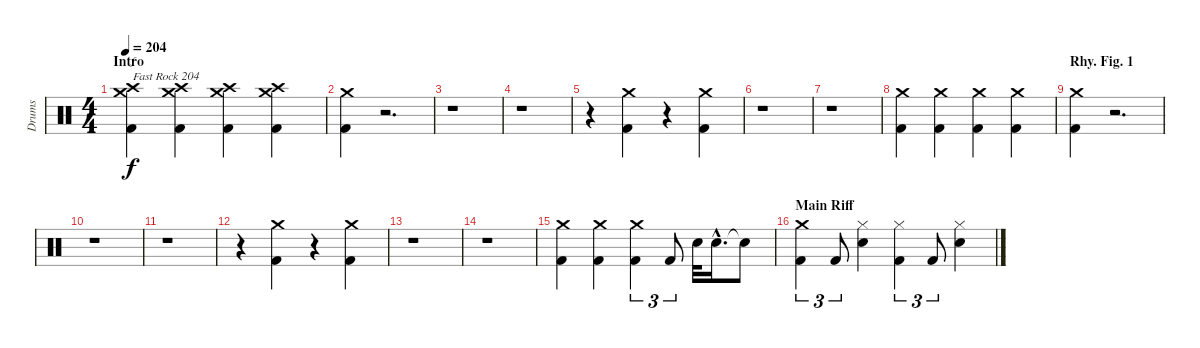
\track ("Drums" "Drums") {instrument percussion}
\staff {score}
\articulation defaults
\chord ("f")
\ts (4 4)
\section ("" "Intro")
\tempo 204
\clef neutral
\ks c
("Crash high (hit)" "Crash medium (hit)" "Kick (hit) 2").4{ch "f" txt "Fast Rock 204" dy f} ("Crash high (hit)" "Crash medium (hit)" "Kick (hit) 2").4 ("Crash high (hit)" "Crash medium (hit)" "Kick (hit) 2").4 ("Crash high (hit)" "Crash medium (hit)" "Kick (hit) 2").4 |
("Kick (hit) 2" "Crash medium (hit)").4 r.2{d} |
r.1 |
r.1 |
r.4 ("Kick (hit) 2" "Crash medium (hit)").4 r.4 ("Kick (hit) 2" "Crash medium (hit)").4 |
r.1 |
r.1 |
("Kick (hit) 2" "Crash medium (hit)").4 ("Kick (hit) 2" "Crash medium (hit)").4 ("Kick (hit) 2" "Crash medium (hit)").4 ("Kick (hit) 2" "Crash medium (hit)").4 |
\section ("" "Rhy. Fig. 1")
("Kick (hit) 2" "Crash medium (hit)").4 r.2{d} |
r.1 |
r.1 |
r.4 ("Kick (hit) 2" "Crash medium (hit)").4 r.4 ("Kick (hit) 2" "Crash medium (hit)").4 |
r.1 |
r.1 |
("Kick (hit) 2" "Crash medium (hit)").4 ("Kick (hit) 2" "Crash medium (hit)").4 ("Kick (hit) 2" "Crash medium (hit)").4{tu (3 2)} "Kick (hit) 2".8{tu (3 2)} "Snare (hit) 2".32 "Snare (hit) 2"{hac}.16{d} "Snare (hit)"{t}.8 |
\section ("" "Main Riff")
("Crash medium (hit)" "Kick (hit) 2").4{tu (3 2)} "Kick (hit) 2".8{tu (3 2)} ("Hi-Hat (closed)" "Snare (hit) 2").4 ("Hi-Hat (closed)" "Kick (hit) 2").4{tu (3 2)} "Kick (hit) 2".8{tu (3 2)} ("Snare (hit) 2" "Hi-Hat (closed)").4
